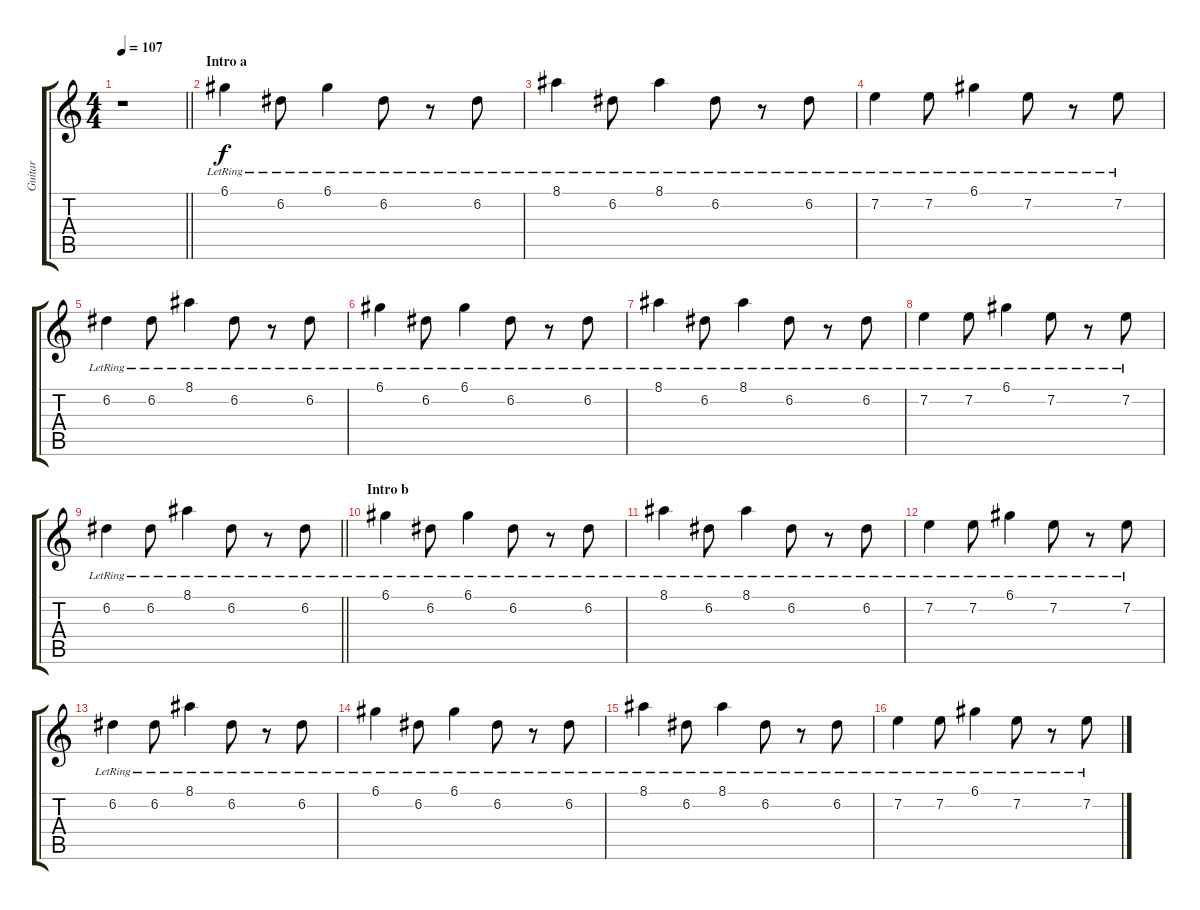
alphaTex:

\track ("Guitar " "Guitar ") {instrument electricguitarjazz}
\staff {score tabs}
\tuning (D4 A3 F3 C3 G2 D2) {hide}
\ts (4 4)
\tempo 107
\clef g2
\barLineRight lightlight
\ks c
r.1{dy f instrument electricguitarjazz} |
\section ("" "Intro a")
6.1{lr}.4 6.2{lr}.8 6.1{lr}.4 6.2{lr}.8 r.8 6.2{lr}.8 |
8.1{lr}.4 6.2{lr}.8 8.1{lr}.4 6.2{lr}.8 r.8 6.2{lr}.8 |
7.2{lr}.4 7.2{lr}.8 6.1{lr}.4 7.2{lr}.8 r.8 7.2{lr}.8 |
6.2{lr}.4 6.2{lr}.8 8.1{lr}.4 6.2{lr}.8 r.8 6.2{lr}.8 |
6.1{lr}.4 6.2{lr}.8 6.1{lr}.4 6.2{lr}.8 r.8 6.2{lr}.8 |
8.1{lr}.4 6.2{lr}.8 8.1{lr}.4 6.2{lr}.8 r.8 6.2{lr}.8 |
7.2{lr}.4 7.2{lr}.8 6.1{lr}.4 7.2{lr}.8 r.8 7.2{lr}.8 |
\barLineRight lightlight
6.2{lr}.4 6.2{lr}.8 8.1{lr}.4 6.2{lr}.8 r.8 6.2{lr}.8 |
\section ("" "Intro b")
6.1{lr}.4 6.2{lr}.8 6.1{lr}.4 6.2{lr}.8 r.8 6.2{lr}.8 |
8.1{lr}.4 6.2{lr}.8 8.1{lr}.4 6.2{lr}.8 r.8 6.2{lr}.8 |
7.2{lr}.4 7.2{lr}.8 6.1{lr}.4 7.2{lr}.8 r.8 7.2{lr}.8 |
6.2{lr}.4 6.2{lr}.8 8.1{lr}.4 6.2{lr}.8 r.8 6.2{lr}.8 |
6.1{lr}.4 6.2{lr}.8 6.1{lr}.4 6.2{lr}.8 r.8 6.2{lr}.8 |
8.1{lr}.4 6.2{lr}.8 8.1{lr}.4 6.2{lr}.8 r.8 6.2{lr}.8 |
7.2{lr}.4 7.2{lr}.8 6.1{lr}.4 7.2{lr}.8 r.8 7.2{lr}.8
